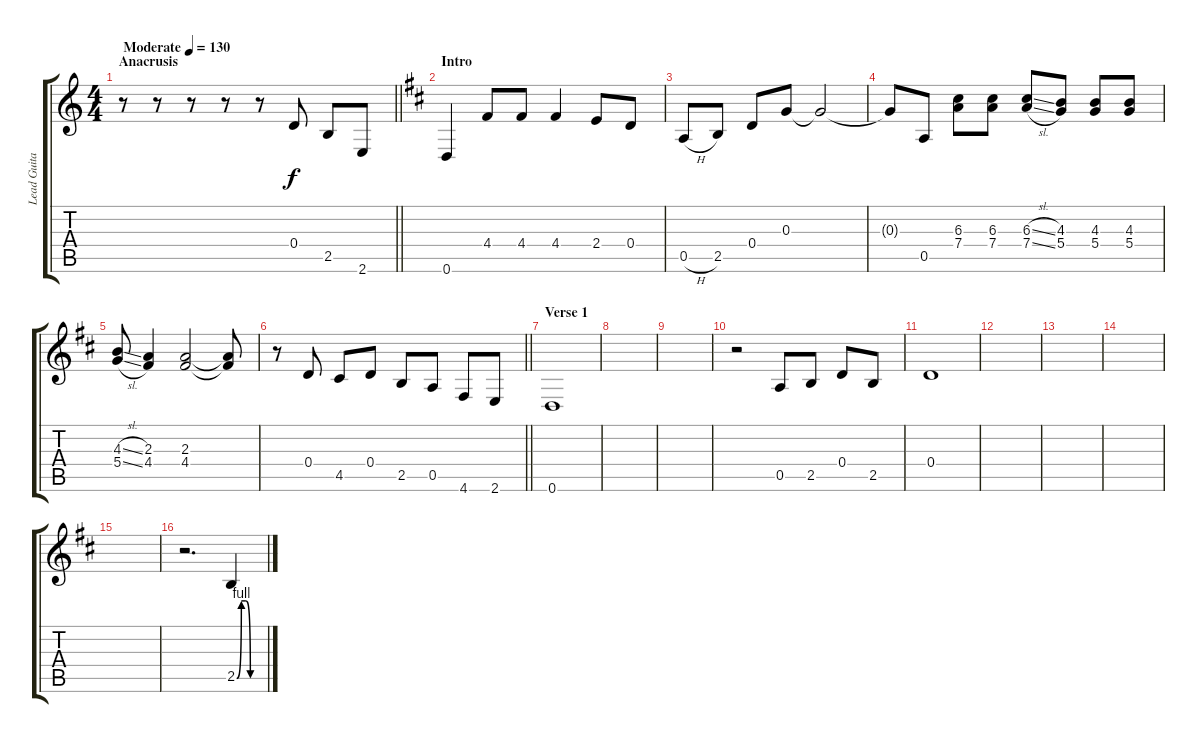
\track ("Lead Guitar" "Lead Guita") {instrument acousticguitarsteel}
\staff {score tabs}
\tuning (E4 B3 G3 D3 A2 D2) {hide}
\ts (4 4)
\section ("" "Anacrusis")
\tempo (130 "Moderate")
\clef g2
\barLineRight lightlight
\ks c
r.8{dy f instrument acousticguitarsteel} r.8 r.8 r.8 r.8 0.4.8 2.5.8 2.6.8 |
\section ("" "Intro")
\ks d
0.6.4 4.4.8 4.4.8 4.4.4 2.4.8 0.4.8 |
0.5{h}.8 2.5.8 0.4.8 0.3.8 0.3{t}.2 |
0.3{t}.8 0.5.8 (6.3 7.4).8 (6.3 7.4).8 (6.3{sl} 7.4{sl}).8 (4.3 5.4).8 (4.3 5.4).8 (4.3 5.4).8 |
(4.3{sl} 5.4{sl}).8 (2.3 4.4).4 (2.3 4.4).2 (2.3{t} 4.4{t}).8 |
\barLineRight lightlight
r.8 0.4.8 4.5.8 0.4.8 2.5.8 0.5.8 4.6.8 2.6.8 |
\section ("" "Verse 1")
0.6.1 |
|
|
r.2 0.5.8 2.5.8 0.4.8 2.5.8 |
0.4.1 |
|
|
|
|
r.2{d} 2.5{be (custom 0 0 10 4 20 4 30 0 60 0)}.4
